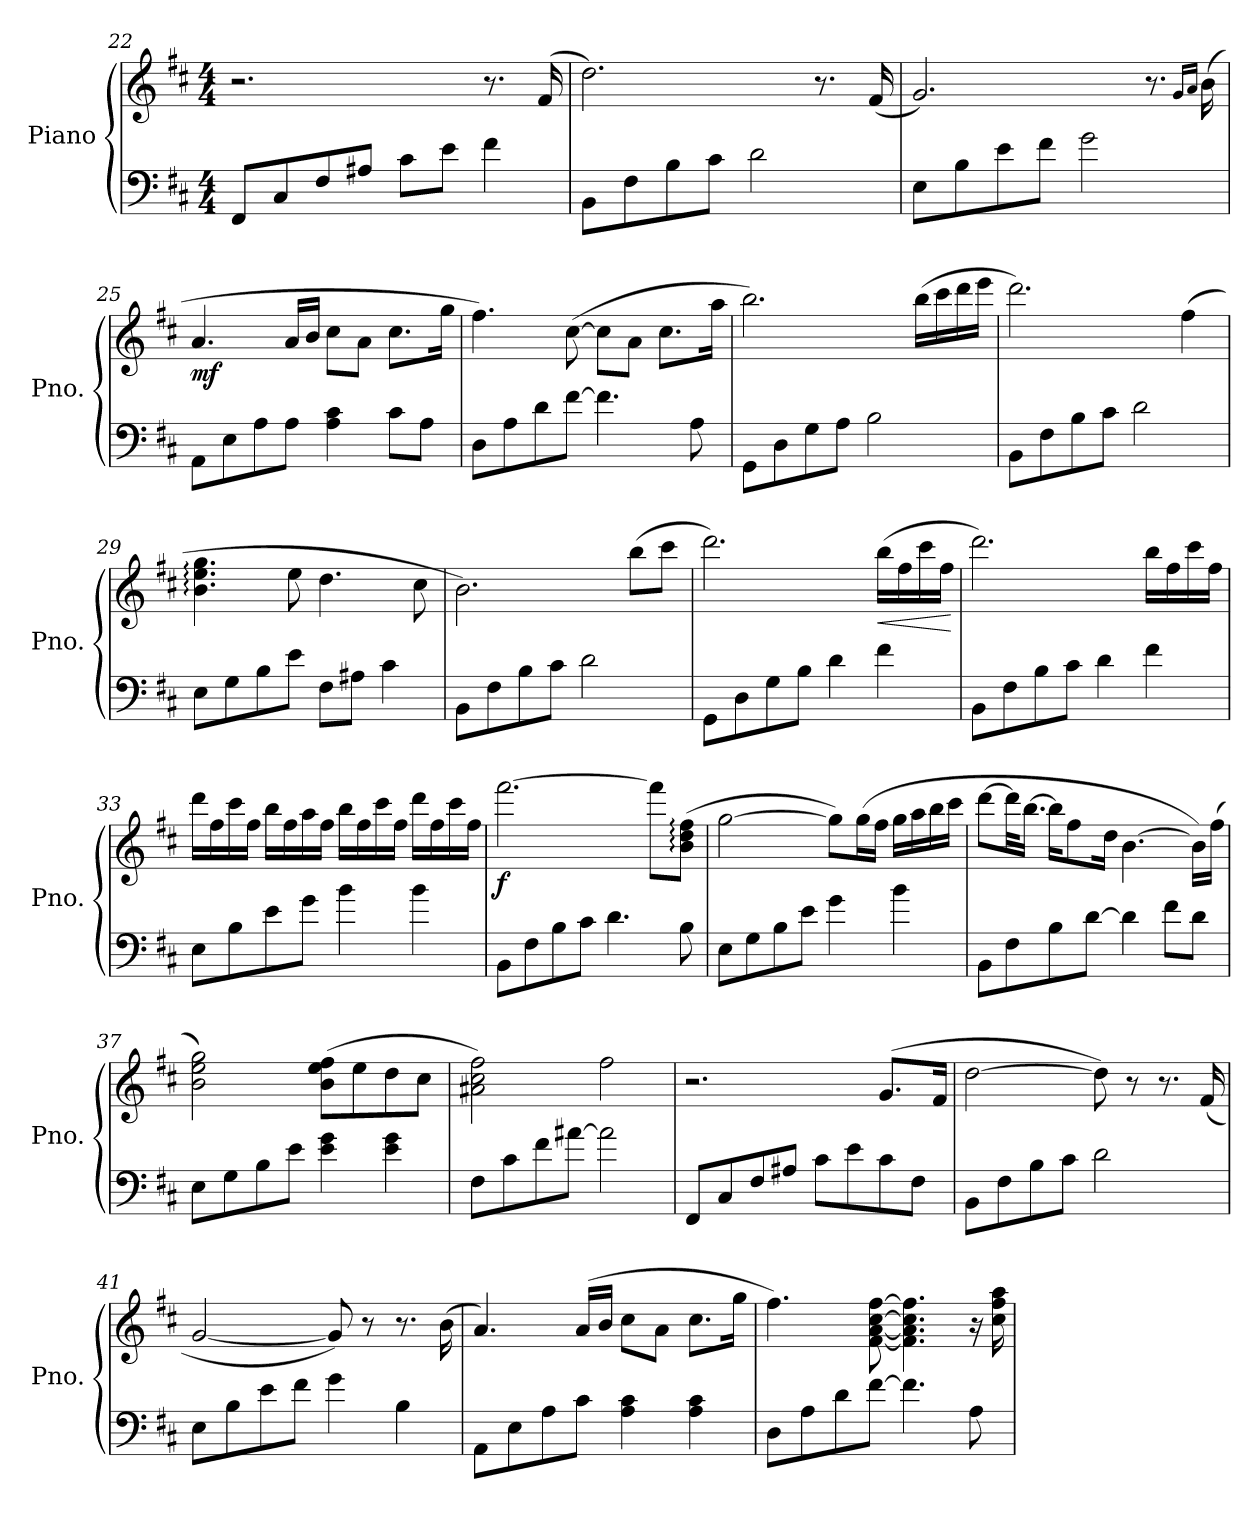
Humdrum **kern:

**kern	**kern	**dynam
*part1	*part1	*part1
*staff2	*staff1	*staff1/2
*I"Piano	*	*
*I'Pno.	*	*
*clefF4	*clefG2	*
*k[f#c#]	*k[f#c#]	*
*M4/4	*M4/4	*
=22	=22	=22
8FF#/L	2.r	.
8C#/	.	.
8F#/	.	.
8A#X/J	.	.
8c#\L	.	.
8e\J	.	.
4f#\	8.r	.
.	(<16f#/	.
!!LO:LB:g=z
=23	=23	=23
8BB\L	2.dd\)	.
8F#\	.	.
8B\	.	.
8c#\J	.	.
2d\	.	.
.	8.r	.
.	(<16f#/	.
=24	=24	=24
8E\L	2.g/)	.
8B\	.	.
8e\	.	.
8f#\J	.	.
2g\	.	.
.	8.r	.
.	16qg/LL	.
.	16qa/JJ	.
.	(>16b\	.
=25	=25	=25
!	!	!LO:DY:b
8AA\L	4.a/	mf
8E\	.	.
8A\	.	.
8A\J	16a/LL	.
.	16b/JJ	.
4A\ 4c#\	8cc#\L	.
.	8a\J	.
8c#\L	8.cc#\L	.
8A\J	.	.
.	16gg\Jk	.
=26	=26	=26
8D\L	4.ff#\)	.
8A\	.	.
8d\	.	.
[8f#\J	(>[8cc#\	.
4.f#\]	8cc#\L]	.
.	8a\J	.
.	8.cc#\L	.
8A\	.	.
.	16aa\Jk	.
!!LO:PB:g=z
=27	=27	=27
8GG\L	2.bb\)	.
8D\	.	.
8G\	.	.
8A\J	.	.
2B\	.	.
.	(>16bb\LL	.
.	16ccc#\	.
.	16ddd\	.
.	16eee\JJ	.
=28	=28	=28
8BB\L	2.ddd\)	.
8F#\	.	.
8B\	.	.
8c#\J	.	.
2d\	.	.
.	(>4ff#\	.
=29	=29	=29
8E\L	4.b\: 4.ee\: 4.gg\:	.
8G\	.	.
8B\	.	.
8e\J	8ee\	.
8F#\L	4.dd\	.
8A#X\J	.	.
4c#\	.	.
.	8cc#\	.
=30	=30	=30
8BB\L	2.b\)	.
8F#\	.	.
8B\	.	.
8c#\J	.	.
2d\	.	.
.	(>8bb\L	.
.	8ccc#\J	.
!!LO:LB:g=z
=31	=31	=31
8GG\L	2.ddd\)	.
8D\	.	.
8G\	.	.
8B\J	.	.
4d\	.	.
!	!	!LO:HP:b
4f#\	(>16bb\LL	<
.	16ff#\	.
.	16ccc#\	.
.	16ff#\JJ	.
.	.	[
=32	=32	=32
8BB\L	2.ddd\)	.
8F#\	.	.
8B\	.	.
8c#\J	.	.
4d\	.	.
4f#\	16bb\LL	.
.	16ff#\	.
.	16ccc#\	.
.	16ff#\JJ	.
=33	=33	=33
8E\L	16ddd\LL	.
.	16ff#\	.
8B\	16ccc#\	.
.	16ff#\JJ	.
8e\	16bb\LL	.
.	16ff#\	.
8g\J	16aa\	.
.	16ff#\JJ	.
4b\	16bb\LL	.
.	16ff#\	.
.	16ccc#\	.
.	16ff#\JJ	.
4b\	16ddd\LL	.
.	16ff#\	.
.	16ccc#\	.
.	16ff#\JJ	.
=34	=34	=34
!	!	!LO:DY:b
8BB\L	[2.fff#\	f
8F#\	.	.
8B\	.	.
8c#\J	.	.
4.d\	.	.
.	8fff#\L]	.
8B\	(>8b\: 8dd\: 8ff#\:J	.
!!LO:LB:g=z
=35	=35	=35
8E\L	[2gg\	.
8G\	.	.
8B\	.	.
8e\J	.	.
4g\	8gg\L])	.
.	(>16gg\L	.
.	16ff#\JJ	.
4b\	16gg\LL	.
.	16aa\	.
.	16bb\	.
.	16ccc#\JJ	.
=36	=36	=36
8BB\L	[8ddd\L	.
8F#\	32ddd\KL]	.
.	[16.bb\JJ	.
8B\	16bb\KL]	.
.	8ff#\	.
[8d\J	.	.
.	16dd\Jk	.
4d\]	[4.b\	.
8f#\L	.	.
8d\J	16b\LL])	.
.	(>16ff#\JJ	.
=37	=37	=37
8E\L	2b\ 2ee\ 2gg\)	.
8G\	.	.
8B\	.	.
8e\J	.	.
4e\ 4g\	(>8b\ 8ee\ 8ff#\L	.
.	8ee\	.
4e\ 4g\	8dd\	.
.	8cc#\J	.
=38	=38	=38
8F#\L	2a#X\ 2cc#\ 2ff#\)	.
8c#\	.	.
8f#\	.	.
[8a#X\J	.	.
2a#\]	2ff#\	.
=39	=39	=39
8FF#/L	2.r	.
8C#/	.	.
8F#/	.	.
8A#X/J	.	.
8c#\L	.	.
8e\	.	.
8c#\	(>8.g/L	.
8F#\J	.	.
.	16f#/Jk	.
!!LO:LB:g=z
=40	=40	=40
8BB\L	[2dd\	.
8F#\	.	.
8B\	.	.
8c#\J	.	.
2d\	8dd\])	.
.	8r	.
.	8.r	.
.	(<16f#/	.
=41	=41	=41
8E\L	[2g/	.
8B\	.	.
8e\	.	.
8f#\J	.	.
4g\	8g/])	.
.	8r	.
4B\	8.r	.
.	(>16b\	.
=42	=42	=42
8AA\L	4.a/)	.
8E\	.	.
8A\	.	.
8c#\J	(>16a/LL	.
.	16b/JJ	.
4A\ 4c#\	8cc#\L	.
.	8a\J	.
4A\ 4c#\	8.cc#\L	.
.	16gg\Jk	.
=43	=43	=43
8D\L	4.ff#\)	.
8A\	.	.
8d\	.	.
[8f#\J	[8f#\ [8a\ [8cc#\ [8ff#\	.
4.f#\]	4.f#\] 4.a\] 4.cc#\] 4.ff#\]	.
8A\	16r	.
.	16cc#\ 16ff#\ 16aa\	.
=	=	=
*-	*-	*-
